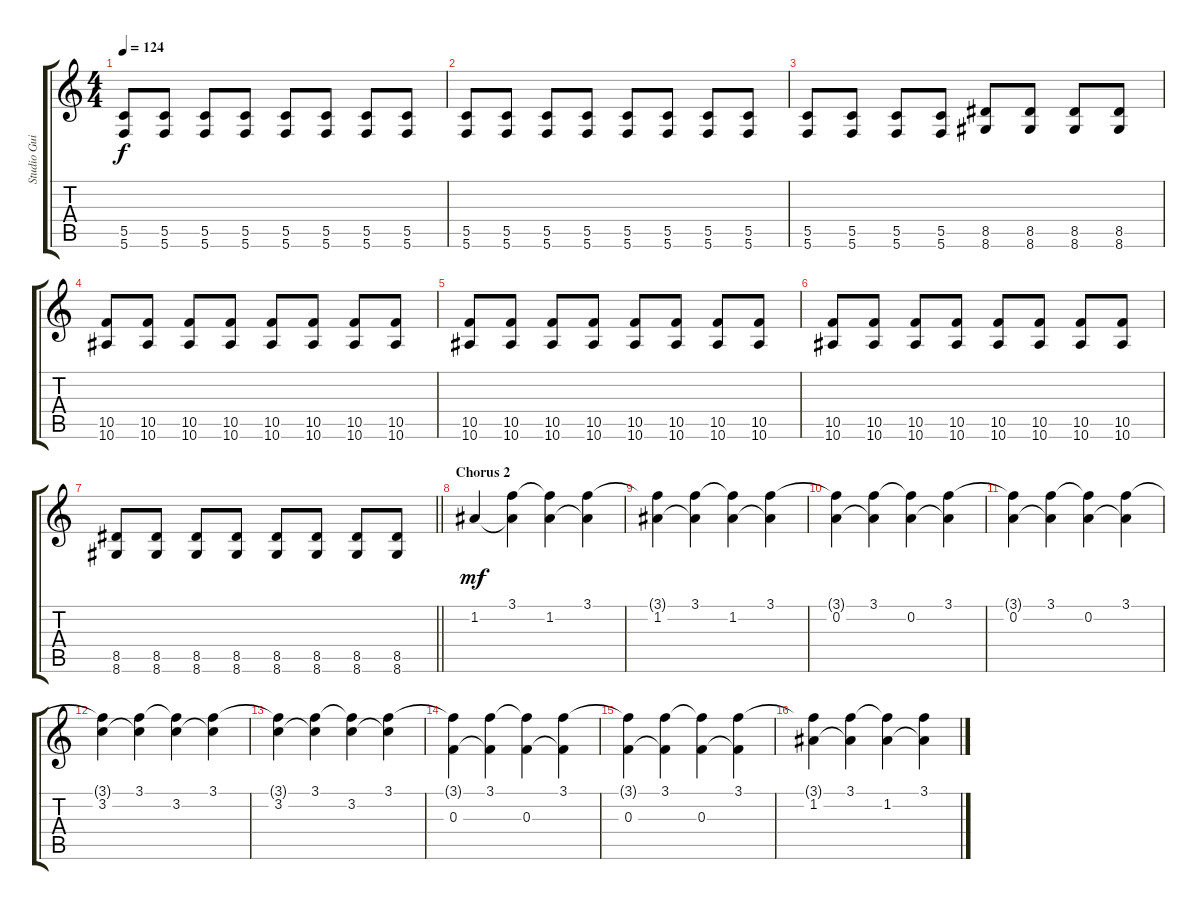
\track ("Studio Guitar (Andi)" "Studio Gui") {instrument distortionguitar}
\staff {score tabs}
\tuning (D4 A3 F3 C3 G2 C2) {hide}
\ts (4 4)
\tempo 124
\clef g2
\ks c
(5.5 5.6).8{dy f} (5.5 5.6).8 (5.5 5.6).8 (5.5 5.6).8 (5.5 5.6).8 (5.5 5.6).8 (5.5 5.6).8 (5.5 5.6).8 |
(5.5 5.6).8 (5.5 5.6).8 (5.5 5.6).8 (5.5 5.6).8 (5.5 5.6).8 (5.5 5.6).8 (5.5 5.6).8 (5.5 5.6).8 |
(5.5 5.6).8 (5.5 5.6).8 (5.5 5.6).8 (5.5 5.6).8 (8.5 8.6).8 (8.5 8.6).8 (8.5 8.6).8 (8.5 8.6).8 |
(10.5 10.6).8 (10.5 10.6).8 (10.5 10.6).8 (10.5 10.6).8 (10.5 10.6).8 (10.5 10.6).8 (10.5 10.6).8 (10.5 10.6).8 |
(10.5 10.6).8 (10.5 10.6).8 (10.5 10.6).8 (10.5 10.6).8 (10.5 10.6).8 (10.5 10.6).8 (10.5 10.6).8 (10.5 10.6).8 |
(10.5 10.6).8 (10.5 10.6).8 (10.5 10.6).8 (10.5 10.6).8 (10.5 10.6).8 (10.5 10.6).8 (10.5 10.6).8 (10.5 10.6).8 |
\barLineRight lightlight
(8.5 8.6).8 (8.5 8.6).8 (8.5 8.6).8 (8.5 8.6).8 (8.5 8.6).8 (8.5 8.6).8 (8.5 8.6).8 (8.5 8.6).8 |
\section ("" "Chorus 2")
1.2.4{dy mf volume 9 balance 8} (3.1 1.2{t}).4 (3.1{t} 1.2).4 (3.1 1.2{t}).4 |
(3.1{t} 1.2).4 (3.1 1.2{t}).4 (3.1{t} 1.2).4 (3.1 1.2{t}).4 |
(3.1{t} 0.2).4 (3.1 0.2{t}).4 (3.1{t} 0.2).4 (3.1 0.2{t}).4 |
(3.1{t} 0.2).4 (3.1 0.2{t}).4 (3.1{t} 0.2).4 (3.1 0.2{t}).4 |
(3.1{t} 3.2).4 (3.1 3.2{t}).4 (3.1{t} 3.2).4 (3.1 3.2{t}).4 |
(3.1{t} 3.2).4 (3.1 3.2{t}).4 (3.1{t} 3.2).4 (3.1 3.2{t}).4 |
(3.1{t} 0.3).4 (3.1 0.3{t}).4 (3.1{t} 0.3).4 (3.1 0.3{t}).4 |
(3.1{t} 0.3).4 (3.1 0.3{t}).4 (3.1{t} 0.3).4 (3.1 0.3{t}).4 |
(3.1{t} 1.2).4 (3.1 1.2{t}).4 (3.1{t} 1.2).4 (3.1 1.2{t}).4
